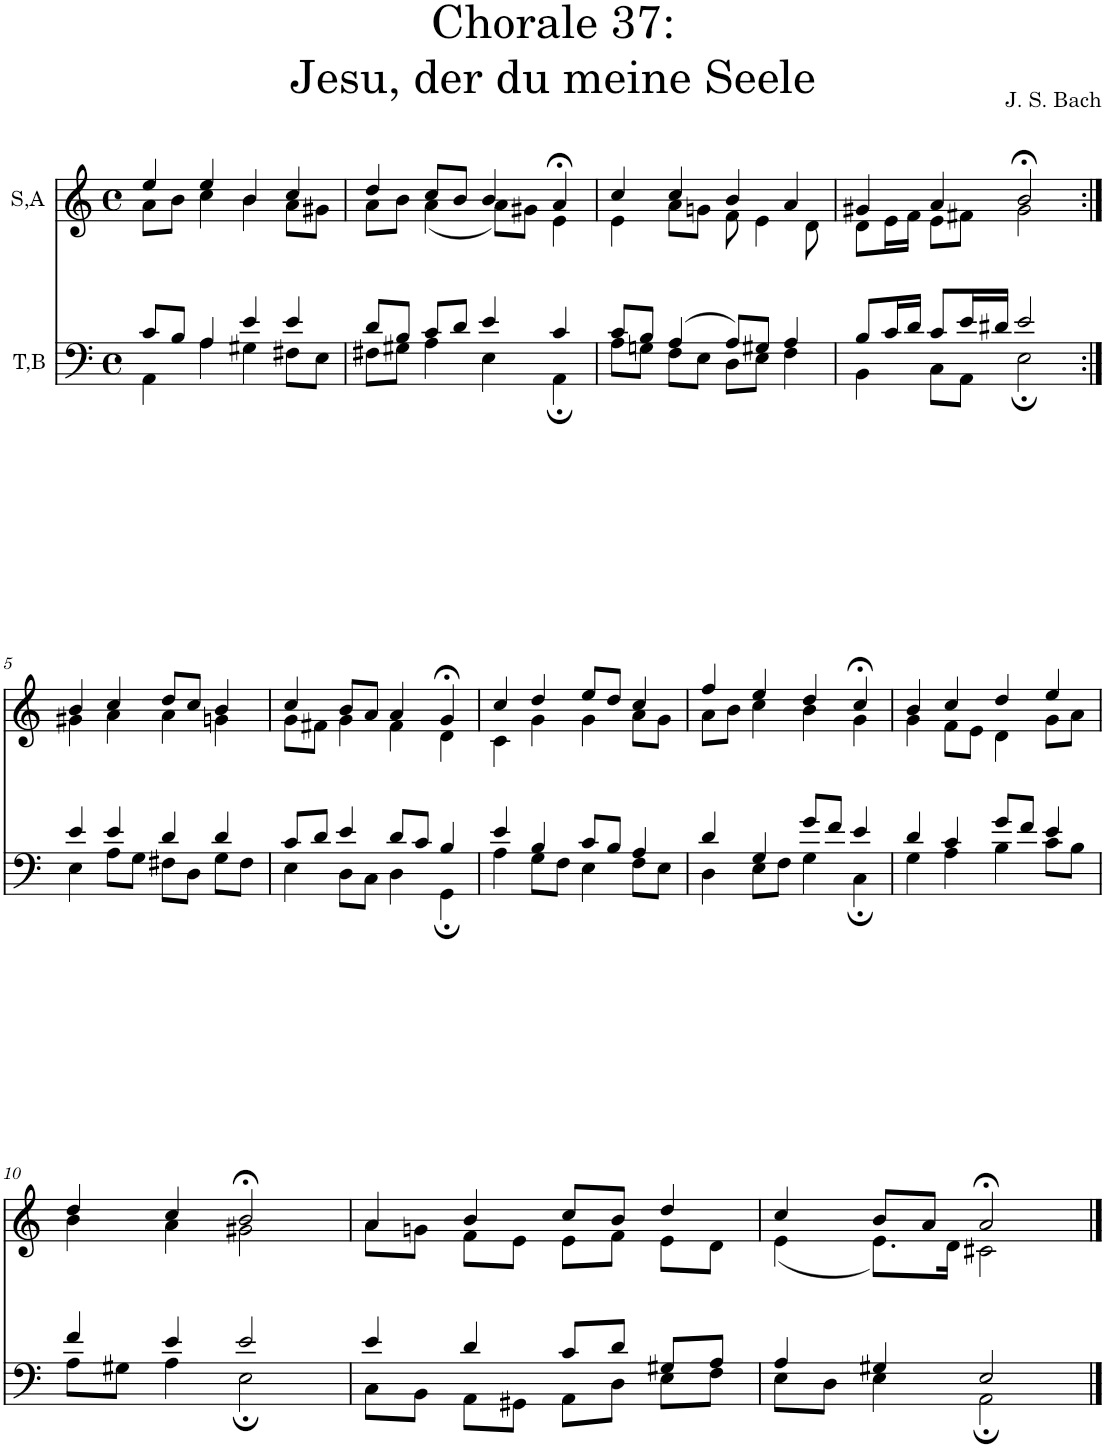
**kern	**kern
*part2	*part1
*staff2	*staff1
*I"T,B	*I"S,A
*clefF4	*clefG2
*k[]	*k[]
*M4/4	*M4/4
*met(c)	*met(c)
=1	=1
*^	*^
8c/L	4AA\	4ee/	8a\L
8B/J	.	.	8b\J
4A/	4A\	4ee/	4cc\
4e/	4G#X\	4b/	4b\
4e/	8F#X\L	4cc/	8a\L
.	8E\J	.	8g#X\J
=2	=2	=2	=2
8d/L	8F#X\L	4dd/	8a\L
8B/J	8G#X\J	.	8b\J
8c/L	4A\	8cc/L	(<4a\
8d/J	.	8b/J	.
4e/	4E\	4b/	8a\L)
.	.	.	8g#X\J
4c/	4AA;\	4a;</	4e\
=3	=3	=3	=3
8c/L	8A\L	4cc/	4e\
8B/J	8Gn\J	.	.
(>4A/	8F\L	4cc/	8a\L
.	8E\J	.	8gn\J
8A/L)	8D\L	4b/	8f\
8G#X/J	8E\J	.	4e\
4A/	4F\	4a/	.
.	.	.	8d\
=4	=4	=4	=4
8B/L	4BB\	4g#X/	8d\L
16c/L	.	.	16e\L
16d/JJ	.	.	16f\JJ
8c/L	8C\L	4a/	8e\L
16e/L	8AA\J	.	8f#X\J
16d#X/JJ	.	.	.
2e/	2E;\	2b;</	2g#\
!!LO:LB:g=z	!!
=5:|!	=5:|!	=5:|!	=5:|!
4e/	4E\	4b/	4g#X\
4e/	8A\L	4cc/	4a\
.	8G\J	.	.
4d/	8F#X\L	8dd/L	4a\
.	8D\J	8cc/J	.
4d/	8G\L	4b/	4gn\
.	8F#\J	.	.
=6	=6	=6	=6
8c/L	4E\	4cc/	8g\L
8d/J	.	.	8f#X\J
4e/	8D\L	8b/L	4g\
.	8C\J	8a/J	.
8d/L	4D\	4a/	4f#\
8c/J	.	.	.
4B/	4GG;\	4g;</	4d\
=7	=7	=7	=7
4e/	4A\	4cc/	4c\
4B/	8G\L	4dd/	4g\
.	8F\J	.	.
8c/L	4E\	8ee/L	4g\
8B/J	.	8dd/J	.
4A/	8F\L	4cc/	8a\L
.	8E\J	.	8g\J
=8	=8	=8	=8
4d/	4D\	4ff/	8a\L
.	.	.	8b\J
4G/	8E\L	4ee/	4cc\
.	8F\J	.	.
8g/L	4G\	4dd/	4b\
8f/J	.	.	.
4e/	4C;\	4cc;</	4g\
=9	=9	=9	=9
4d/	4G\	4b/	4g\
4c/	4A\	4cc/	8f\L
.	.	.	8e\J
8g/L	4B\	4dd/	4d\
8f/J	.	.	.
4e/	8c\L	4ee/	8g\L
.	8B\J	.	8a\J
!!LO:LB:g=z	!!
=10	=10	=10	=10
4f/	8A\L	4dd/	4b\
.	8G#X\J	.	.
4e/	4A\	4cc/	4a\
2e/	2E;\	2b;</	2g#X\
=11	=11	=11	=11
4e/	8C\L	4a/	8a\L
.	8BB\J	.	8gn\J
4d/	8AA\L	4b/	8f\L
.	8GG#X\J	.	8e\J
8c/L	8AA\L	8cc/L	8e\L
8d/J	8D\J	8b/J	8f\J
8G#X/L	8E\L	4dd/	8e\L
8A/J	8F\J	.	8d\J
=12	=12	=12	=12
4A/	8E\L	4cc/	(<4e\
.	8D\J	.	.
4G#X/	4E\	8b/L	8.e\L)
.	.	8a/J	.
.	.	.	16d\Jk
2E/	2AA;\	2a;</	2c#X\
*v	*v	*	*
*	*v	*v
==	==
*-	*-
